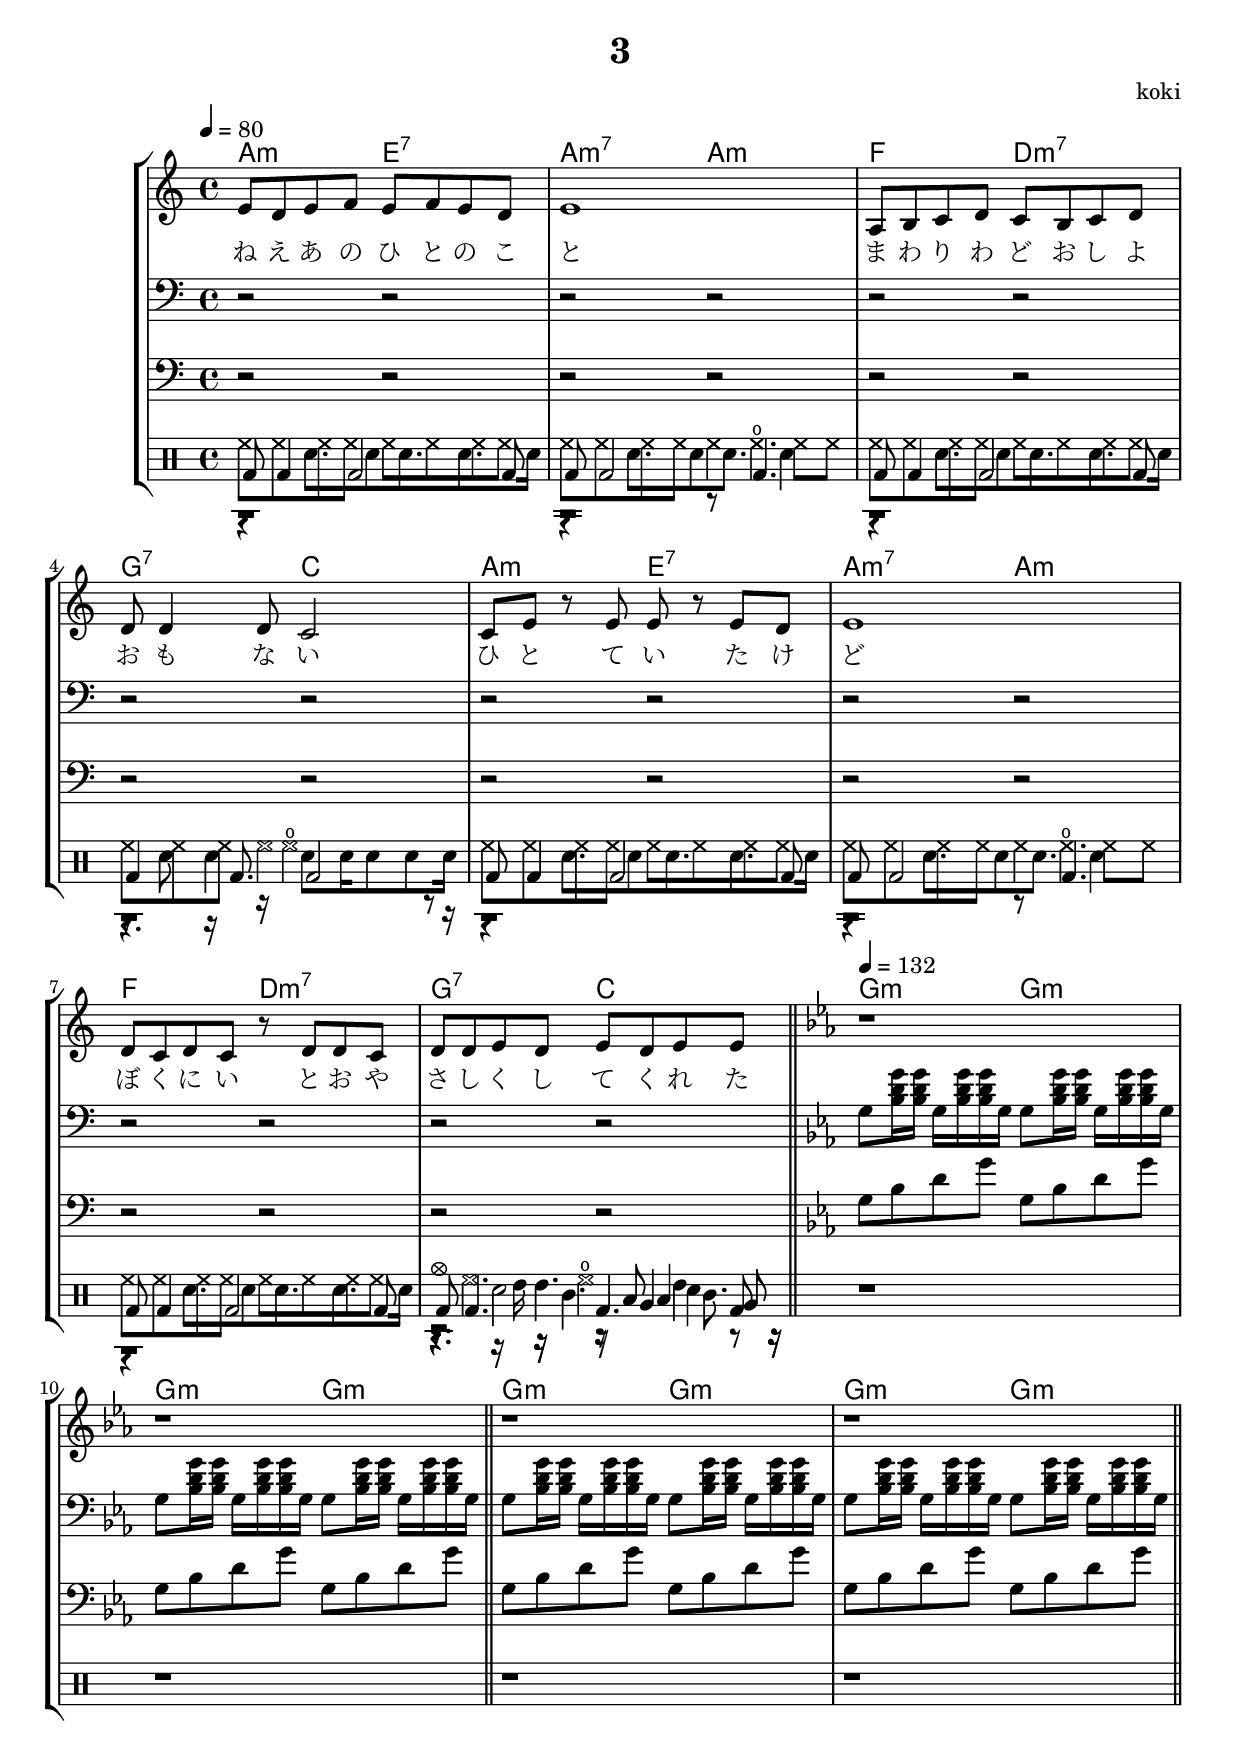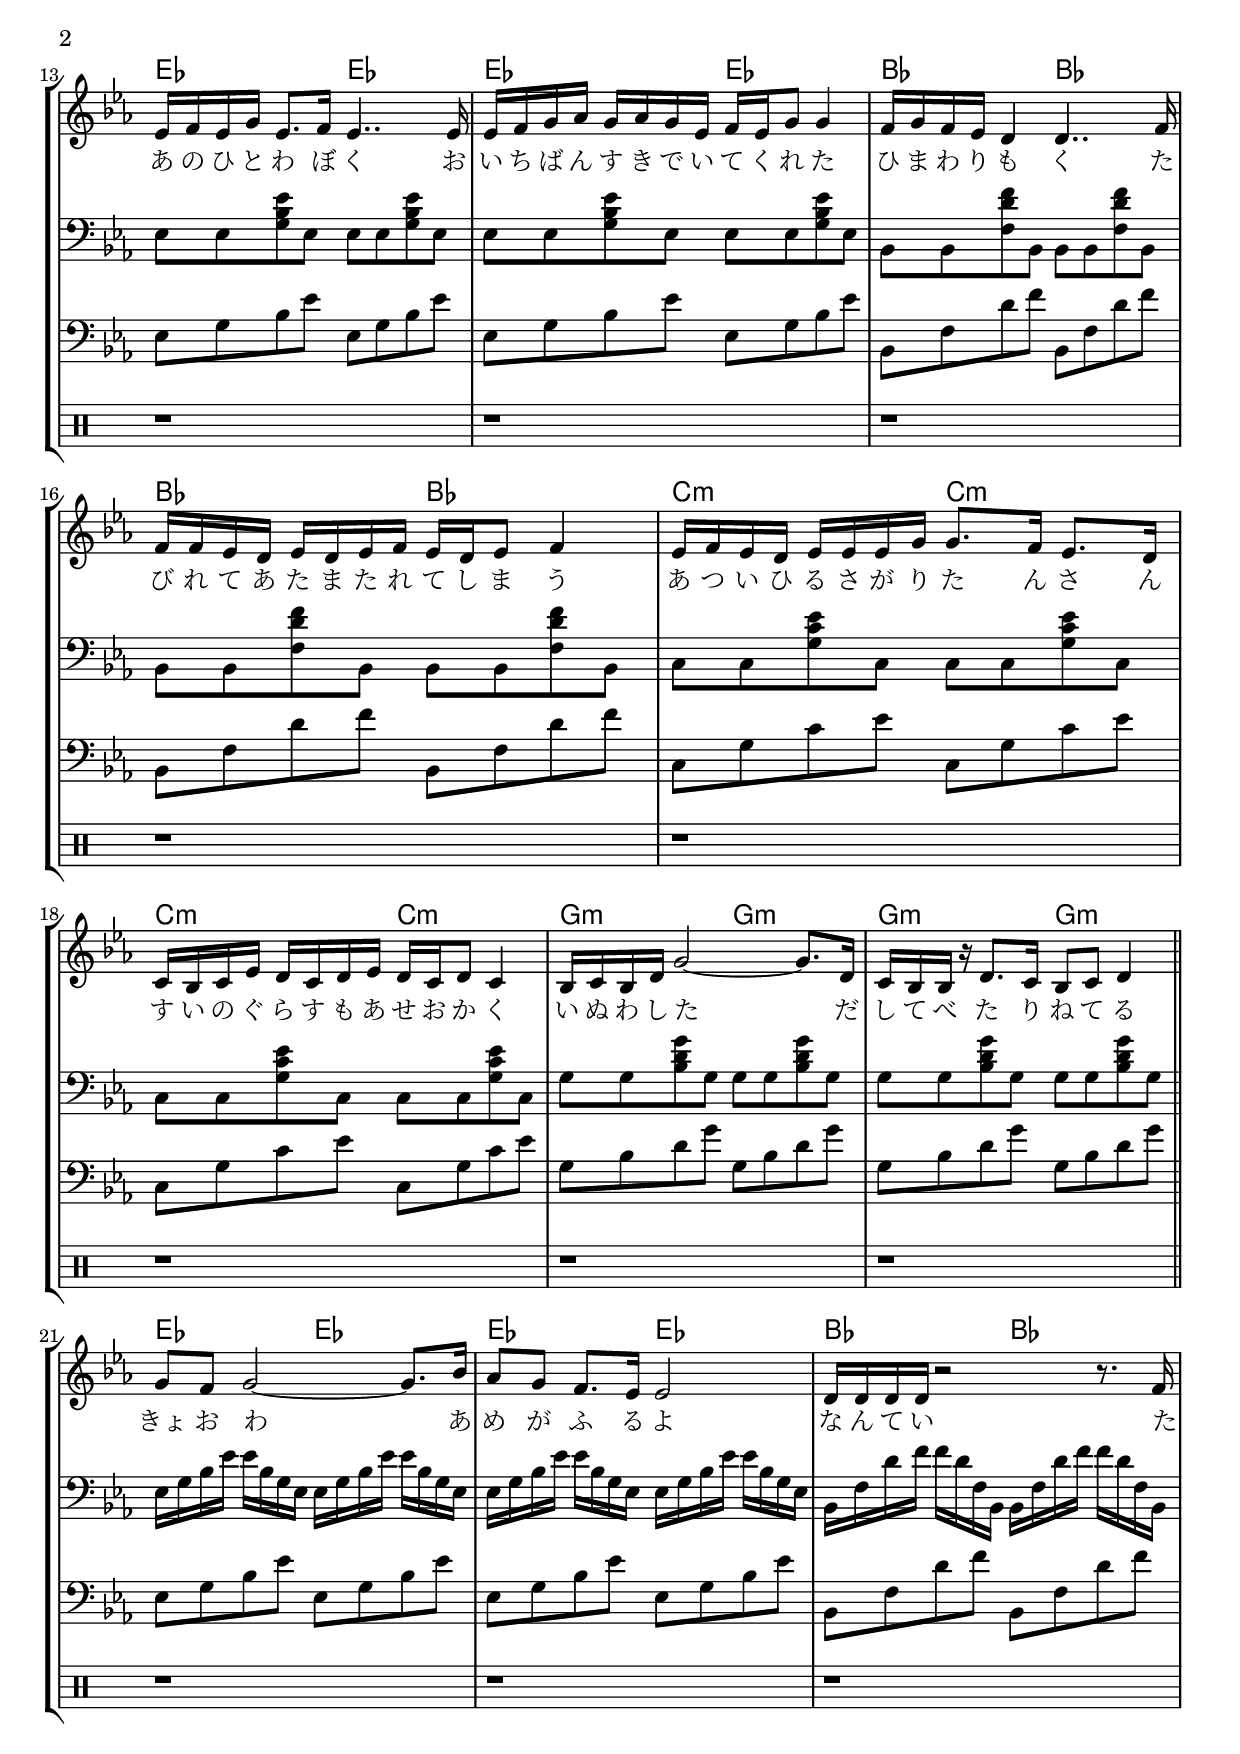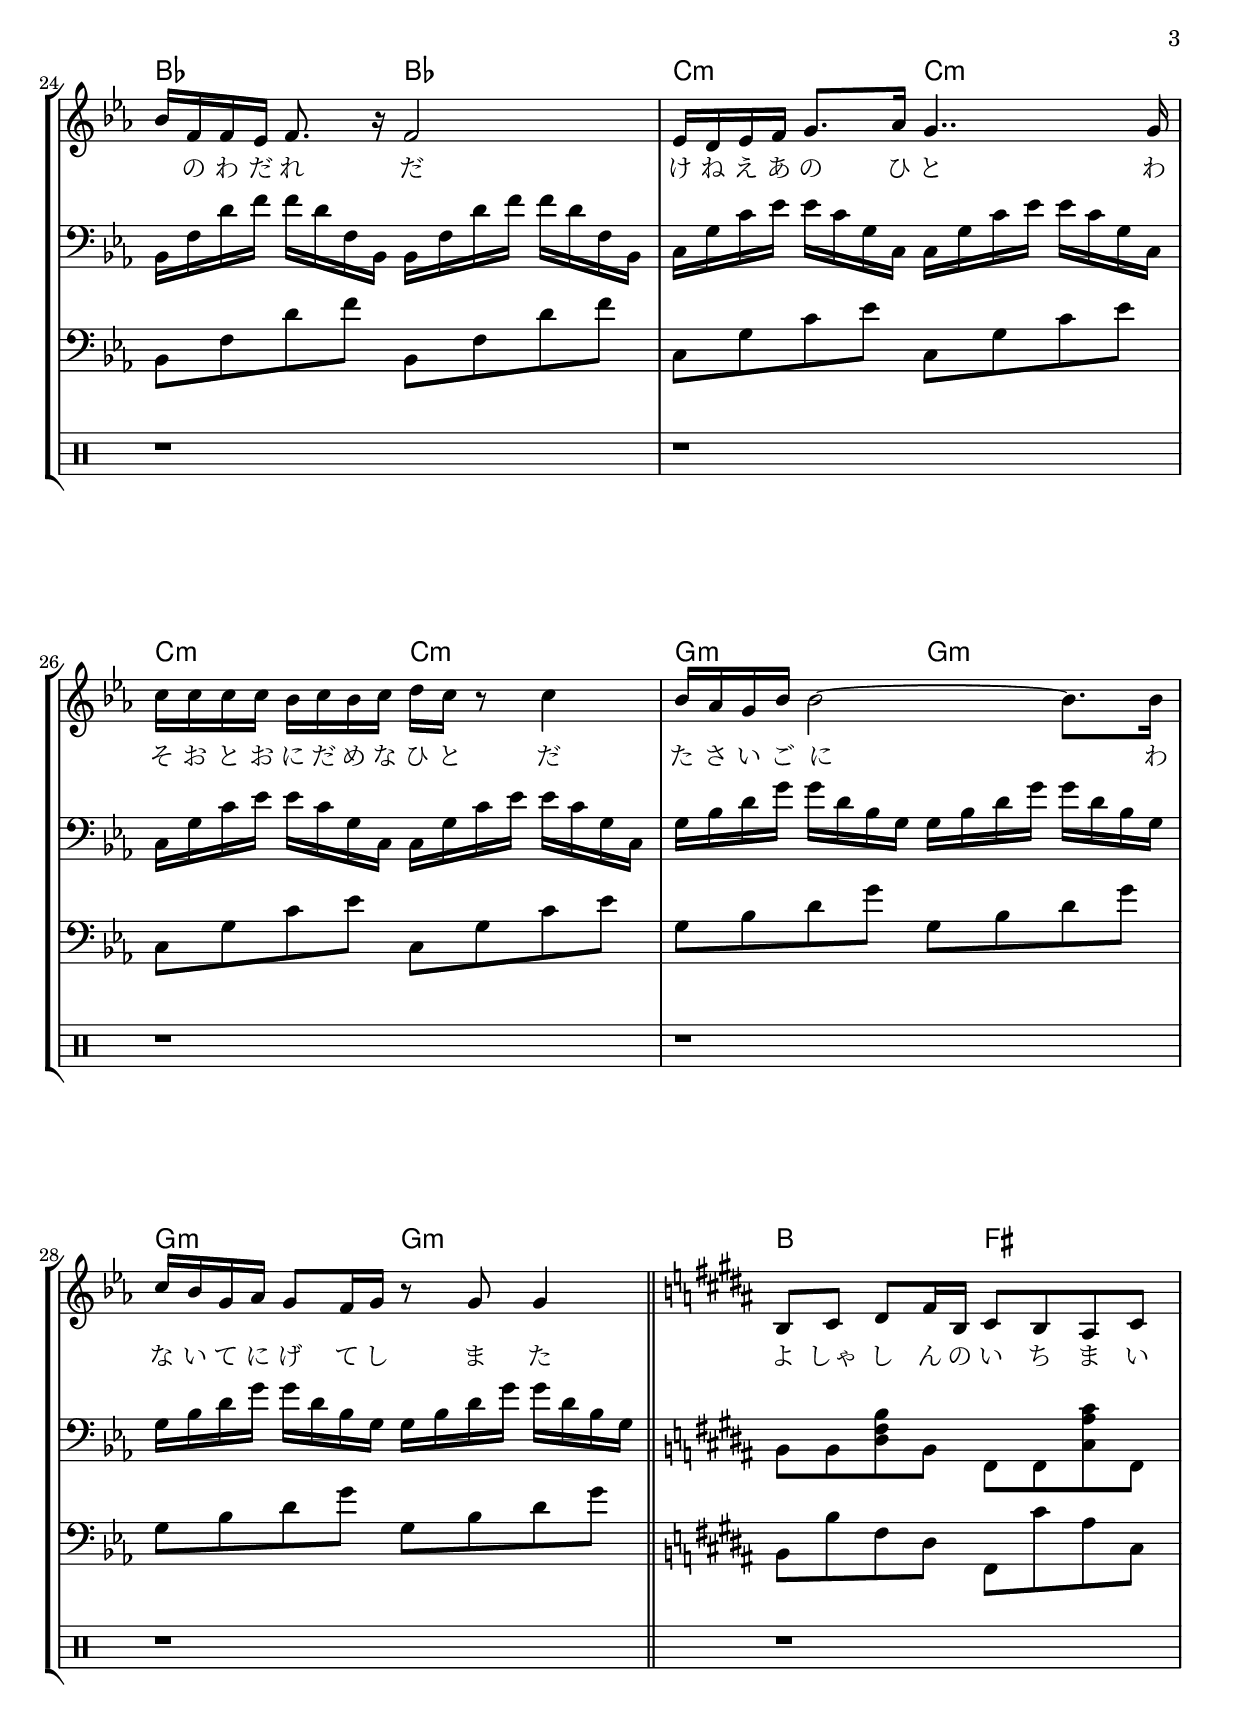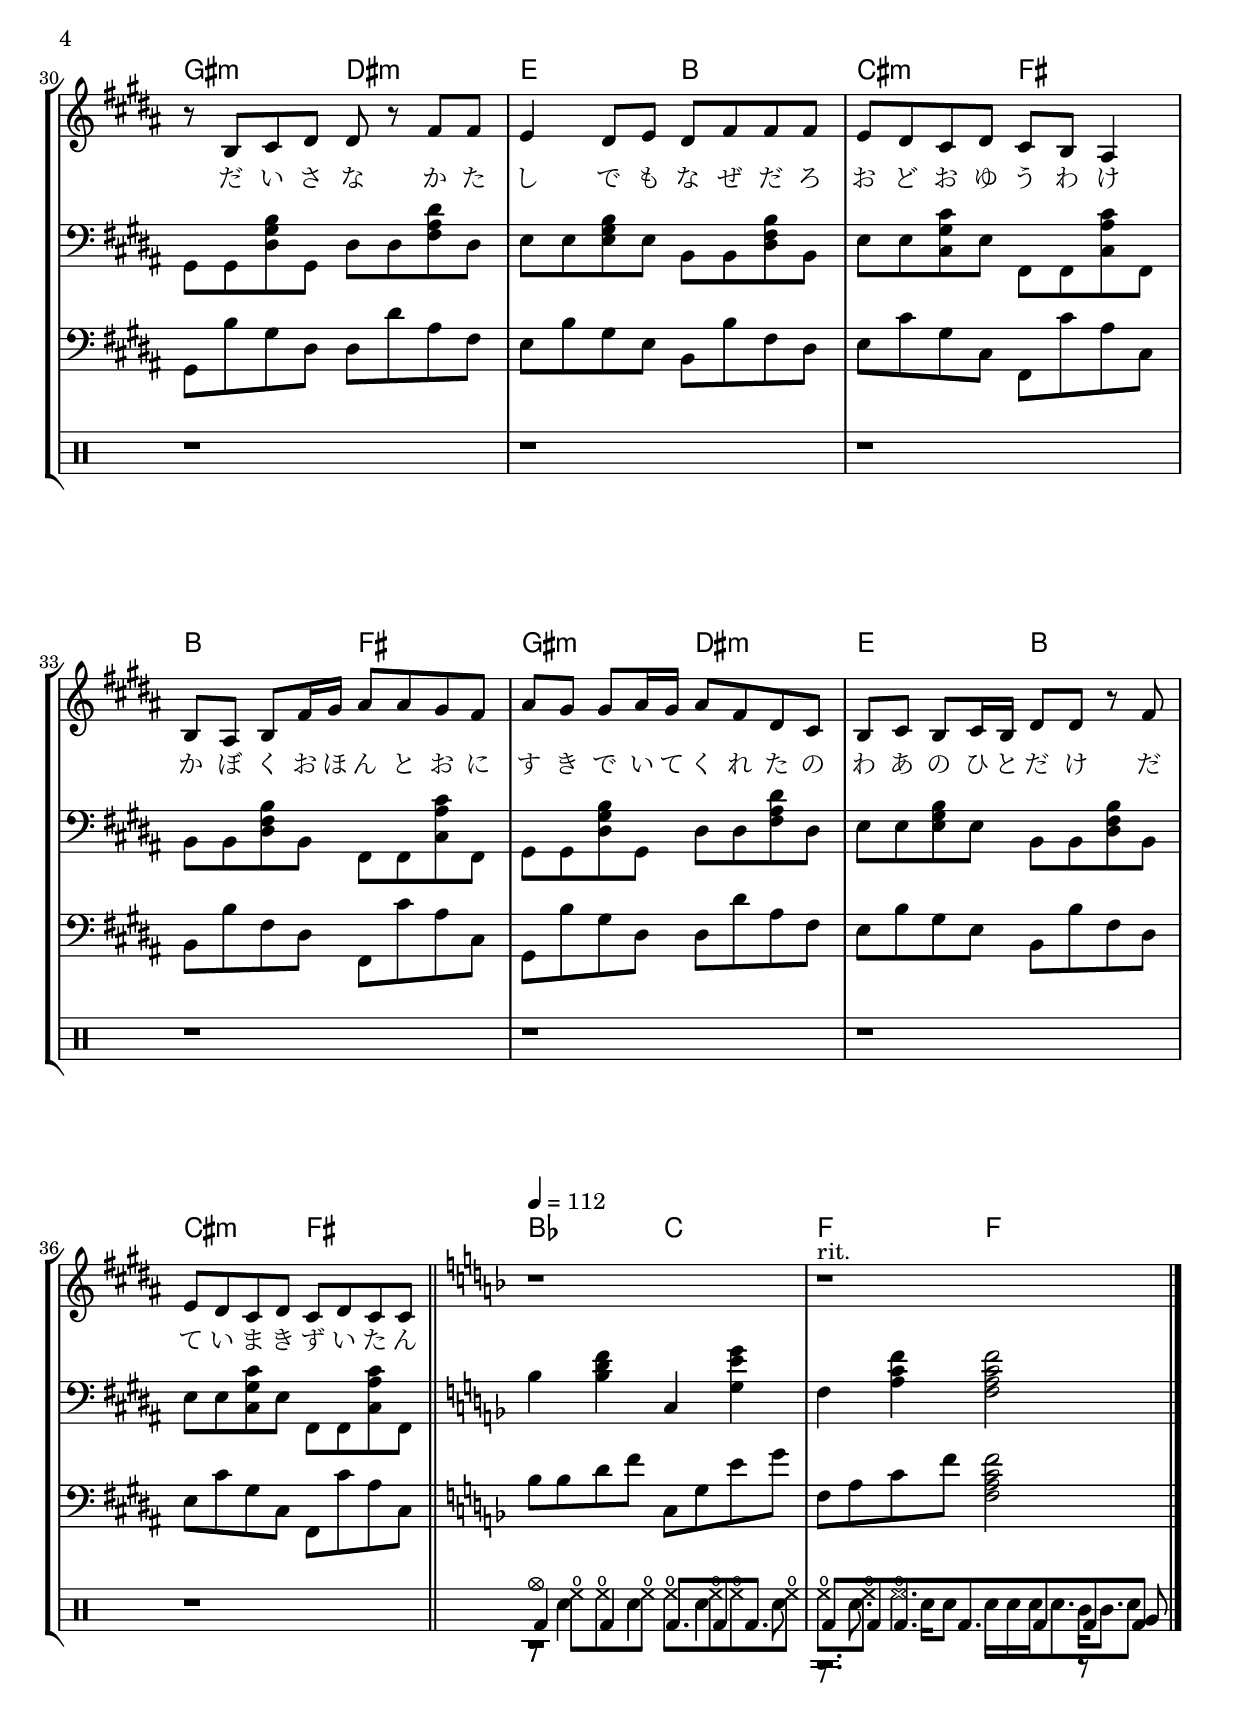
\version "2.12.1"

\header {
	title = \markup {3}
	composer = \markup \center-column {koki}
}

harmony = \chordmode {
	a2:m e:7 a:min7 a:m f d:min7 g:7 c a:m e:7 a:min7 a:m f d:min7 g:7 c 

	g:m g:m g:m g:m 

	g:m g:m g:m g:m 

	es es es es bes bes bes bes c:m c:m c:m c:m g:m g:m g:m g:m 

	es es es es bes bes bes bes c:m c:m c:m c:m g:m g:m g:m g:m 

	b fis gis:m dis:m e b cis:m fis b fis gis:m dis:m e b cis:m fis 

	bes c f f 
}

melody = {
	\set Staff.midiInstrument = #"mmi0.34"
		\key c \major
	\tempo 4 = 80
 e'8  d'8  e'8  f'8  e'8  f'8  e'8  d'8 
	e'1 
	a8  b8  c'8  d'8  c'8  b8  c'8  d'8 
	d'8  d'4  d'8  c'2 
	c'8  e'8  r8  e'8  e'8  r8  e'8  d'8 
	e'1 
	d'8  c'8  d'8  c'8  r8  d'8  d'8  c'8 
	d'8  d'8  e'8  d'8  e'8  d'8  e'8  e'8
	\key es \major
	\tempo 4 = 132
	r1 | r1   
	r1 | r1   
	\set Staff.midiInstrument = #"mmi0.34"
	 es'16  f'16  es'16  g'16  es'8.  f'16  es'4..  es'16 
	es'16  f'16  g'16  as'16  g'16  as'16  g'16  es'16  f'16  es'16  g'8  g'4 
	f'16  g'16  f'16  es'16  d'4  d'4..  f'16 
	f'16  f'16  es'16  d'16  es'16  d'16  es'16  f'16  es'16  d'16  es'8  f'4 
	es'16  f'16  es'16  d'16  es'16  es'16  es'16  g'16  g'8.  f'16  es'8.  d'16 
	c'16  bes16  c'16  es'16  d'16  c'16  d'16  es'16  d'16  c'16  d'8  c'4 
	bes16  c'16  bes16  d'16  g'2~g'8.  d'16 
	c'16  bes16  bes16  r16  d'8.  c'16  bes8  c'8  d'4
	\set Staff.midiInstrument = #"mmi0.34"
	 g'8  f'8  g'2~g'8.  bes'16 
	as'8  g'8  f'8.  es'16  es'2 
	d'16  d'16  d'16  d'16  r2~r8.  f'16 
	bes'16  f'16  f'16  es'16  f'8.  r16  f'2 
	es'16  d'16  es'16  f'16  g'8.  as'16  g'4..  g'16 
	c''16  c''16  c''16  c''16  bes'16  c''16  bes'16  c''16  d''16  c''16  r8  c''4 
	bes'16  as'16  g'16  bes'16  bes'2~bes'8.  bes'16 
	c''16  bes'16  g'16  as'16  g'8  f'16  g'16  r8  g'8  g'4
	\set Staff.midiInstrument = #"mmi0.34"
		\key b \major
 b8  cis'8  dis'8  fis'16  b16  cis'8  b8  ais8  cis'8 
	r8  b8  cis'8  dis'8  dis'8  r8  fis'8  fis'8 
	e'4  dis'8  e'8  dis'8  fis'8  fis'8  fis'8 
	e'8  dis'8  cis'8  dis'8  cis'8  b8  ais4 
	b8  ais8  b8  fis'16  gis'16  ais'8  ais'8  gis'8  fis'8 
	ais'8  gis'8  gis'8  ais'16  gis'16  ais'8  fis'8  dis'8  cis'8 
	b8  cis'8  b8  cis'16  b16  dis'8  dis'8  r8  fis'8 
	e'8  dis'8  cis'8  dis'8  cis'8  dis'8  cis'8  cis'8
	\key f \major
	\tempo 4 = 112
	r1 | r1^"rit." \bar "|."
}

words = \lyricmode {
	ね  え  あ  の  ひ  と  の  こ  と  ま  わ  り  わ  ど  お  し  よ  お  も  な  い  ひ  と  て  い  た  け  ど  ぼ  く  に  い  と  お  や  さ  し  く  し  て  く  れ  た  
	
	
	あ  の  ひ  と  わ  ぼ  く  お  い  ち  ば  ん  す  き  で  い  て  く  れ  た  ひ  ま  わ  り  も  く  た  び  れ  て  あ  た  ま  た  れ  て  し  ま  う  あ  つ  い  ひ  る  さ  が  り  た  ん  さ  ん  す  い  の  ぐ  ら  す  も  あ  せ  お  か  く  い  ぬ  わ  し  た  だ  し  て  べ  た  り  ね  て  る  
	きょ  お  わ  あ  め  が  ふ  る  よ  な  ん  て  い  た  の  わ  だ  れ  だ  け  ね  え  あ  の  ひ  と  わ  そ  お  と  お  に  だ  め  な  ひ  と  だ  た  さ  い  ご  に  わ  な  い  て  に  げ  て  し  ま  た  よ  
	しゃ  し  ん  の  い  ち  ま  い  だ  い  さ  な  か  た  し  で  も  な  ぜ  だ  ろ  お  ど  お  ゆ  う  わ  け  か  ぼ  く  お  ほ  ん  と  お  に  す  き  で  い  て  く  れ  た  の  わ  あ  の  ひ  と  だ  け  だ  て  い  ま  き  ず  い  た  ん  だ  
	
}

tempochange = {
	\tempo 4 = 80
	r1 | r1 | r1 | r1 | r1 | r1 | r1 | r1 \bar "||"
	\tempo 4 = 132
	r1 | r1 \bar "||"
	\tempo 4 = 132
	r1 | r1 \bar "||"
	\tempo 4 = 132
	r1 | r1 | r1 | r1 | r1 | r1 | r1 | r1 \bar "||"
	\tempo 4 = 132
	r1 | r1 | r1 | r1 | r1 | r1 | r1 | r1 \bar "||"
	\tempo 4 = 132
	r1 | r1 | r1 | r1 | r1 | r1 | r1 | r1 \bar "||"
	\tempo 4 = 112
	r1 | \tempo 4 = 84 r2 \tempo 4 = 74 r2 \bar "|."
}

mainacc = {
	\clef bass
	\set Staff.midiInstrument = #"Acoustic grand"
	\key c \major
	\tempo 4 = 80
	r2
	r2
	r2
	r2
	r2
	r2
	r2
	r2
	r2
	r2
	r2
	r2
	r2
	r2
	r2
	r2
	\bar "||"

	\set Staff.midiInstrument = #"Pizzicato Strings"
	\key es \major
	\tempo 4 = 132
	g8 <bes d' g'>16 <bes d' g'>16   g16 <bes d' g'>16 <bes d' g'>16 g16
	g8 <bes d' g'>16 <bes d' g'>16   g16 <bes d' g'>16 <bes d' g'>16 g16
	g8 <bes d' g'>16 <bes d' g'>16   g16 <bes d' g'>16 <bes d' g'>16 g16
	g8 <bes d' g'>16 <bes d' g'>16   g16 <bes d' g'>16 <bes d' g'>16 g16
	\bar "||"

	\set Staff.midiInstrument = #"Pizzicato Strings"
	g8 <bes d' g'>16 <bes d' g'>16   g16 <bes d' g'>16 <bes d' g'>16 g16
	g8 <bes d' g'>16 <bes d' g'>16   g16 <bes d' g'>16 <bes d' g'>16 g16
	g8 <bes d' g'>16 <bes d' g'>16   g16 <bes d' g'>16 <bes d' g'>16 g16
	g8 <bes d' g'>16 <bes d' g'>16   g16 <bes d' g'>16 <bes d' g'>16 g16
	\bar "||"

	\set Staff.midiInstrument = #"Pizzicato Strings"
	es8 es8 <g bes es'>8 es8
	es8 es8 <g bes es'>8 es8
	es8 es8 <g bes es'>8 es8
	es8 es8 <g bes es'>8 es8
	bes,8 bes,8 <f d' f'>8 bes,8
	bes,8 bes,8 <f d' f'>8 bes,8
	bes,8 bes,8 <f d' f'>8 bes,8
	bes,8 bes,8 <f d' f'>8 bes,8
	c8 c8 <g c' es'>8 c8
	c8 c8 <g c' es'>8 c8
	c8 c8 <g c' es'>8 c8
	c8 c8 <g c' es'>8 c8
	g8 g8 <bes d' g'>8 g8
	g8 g8 <bes d' g'>8 g8
	g8 g8 <bes d' g'>8 g8
	g8 g8 <bes d' g'>8 g8
	\bar "||"

	\set Staff.midiInstrument = #"Pizzicato Strings"
	es16 g bes es' es' bes g es
	es16 g bes es' es' bes g es
	es16 g bes es' es' bes g es
	es16 g bes es' es' bes g es
	bes,16 f d' f' f' d' f bes,
	bes,16 f d' f' f' d' f bes,
	bes,16 f d' f' f' d' f bes,
	bes,16 f d' f' f' d' f bes,
	c16 g c' es' es' c' g c
	c16 g c' es' es' c' g c
	c16 g c' es' es' c' g c
	c16 g c' es' es' c' g c
	g16 bes d' g' g' d' bes g
	g16 bes d' g' g' d' bes g
	g16 bes d' g' g' d' bes g
	g16 bes d' g' g' d' bes g
	\bar "||"

	\set Staff.midiInstrument = #"Bassoon"
	\key b \major
	b,8 b,8 <dis fis b>8 b,8
	fis,8 fis,8 <cis ais cis'>8 fis,8
	gis,8 gis,8 <dis gis b>8 gis,8
	dis8 dis8 <fis ais dis'>8 dis8
	e8 e8 <e gis b>8 e8
	b,8 b,8 <dis fis b>8 b,8
	e8 e8 <cis gis cis'>8 e8
	fis,8 fis,8 <cis ais cis'>8 fis,8
	b,8 b,8 <dis fis b>8 b,8
	fis,8 fis,8 <cis ais cis'>8 fis,8
	gis,8 gis,8 <dis gis b>8 gis,8
	dis8 dis8 <fis ais dis'>8 dis8
	e8 e8 <e gis b>8 e8
	b,8 b,8 <dis fis b>8 b,8
	e8 e8 <cis gis cis'>8 e8
	fis,8 fis,8 <cis ais cis'>8 fis,8
	\bar "||"

	\set Staff.midiInstrument = #"Pan Flute"
	\key f \major
	\tempo 4 = 112
	bes4 <bes d' f'>4
	c4 <g e' g'>4
	f4 <a c' f'>4
	<f a c' f'>2
	\bar "|."
}

subacc = {
	\clef bass
	\set Staff.midiInstrument = #"Acoustic grand"
	\key c \major
	\tempo 4 = 80
	r2
	r2
	r2
	r2
	r2
	r2
	r2
	r2
	r2
	r2
	r2
	r2
	r2
	r2
	r2
	r2
	\bar "||"

	\set Staff.midiInstrument = #"Clav"
	\key es \major
	\tempo 4 = 132
	g8 bes8 d'8 g'8
	g8 bes8 d'8 g'8
	g8 bes8 d'8 g'8
	g8 bes8 d'8 g'8
	\bar "||"

	\set Staff.midiInstrument = #"Clav"
	g8 bes8 d'8 g'8
	g8 bes8 d'8 g'8
	g8 bes8 d'8 g'8
	g8 bes8 d'8 g'8
	\bar "||"

	\set Staff.midiInstrument = #"Clav"
	es8 g8 bes8 es'8
	es8 g8 bes8 es'8
	es8 g8 bes8 es'8
	es8 g8 bes8 es'8
	bes,8 f8 d'8 f'8
	bes,8 f8 d'8 f'8
	bes,8 f8 d'8 f'8
	bes,8 f8 d'8 f'8
	c8 g8 c'8 es'8
	c8 g8 c'8 es'8
	c8 g8 c'8 es'8
	c8 g8 c'8 es'8
	g8 bes8 d'8 g'8
	g8 bes8 d'8 g'8
	g8 bes8 d'8 g'8
	g8 bes8 d'8 g'8
	\bar "||"

	\set Staff.midiInstrument = #"Clav"
	es8 g8 bes8 es'8
	es8 g8 bes8 es'8
	es8 g8 bes8 es'8
	es8 g8 bes8 es'8
	bes,8 f8 d'8 f'8
	bes,8 f8 d'8 f'8
	bes,8 f8 d'8 f'8
	bes,8 f8 d'8 f'8
	c8 g8 c'8 es'8
	c8 g8 c'8 es'8
	c8 g8 c'8 es'8
	c8 g8 c'8 es'8
	g8 bes8 d'8 g'8
	g8 bes8 d'8 g'8
	g8 bes8 d'8 g'8
	g8 bes8 d'8 g'8
	\bar "||"

	\set Staff.midiInstrument = #"Clav"
	\key b \major
	b,8 b fis dis
	fis,8 cis' ais cis
	gis,8 b gis dis
	dis8 dis' ais fis
	e8 b gis e
	b,8 b fis dis
	e8 cis' gis cis
	fis,8 cis' ais cis
	b,8 b fis dis
	fis,8 cis' ais cis
	gis,8 b gis dis
	dis8 dis' ais fis
	e8 b gis e
	b,8 b fis dis
	e8 cis' gis cis
	fis,8 cis' ais cis
	\bar "||"

	\set Staff.midiInstrument = #"Clav"
	\key f \major
	\tempo 4 = 112
	bes8 bes8 d'8 f'8
	c8 g8 e'8 g'8
	f8 a8 c'8 f'8
	<f a c' f'>2
	\bar "|."
}

percA = {
	\drummode {
	hh8 hh8 hh8 hh8 hh8 hh8 hh8 hh8  |hh8 hh8 hh8 hh8 hh4 hh8 hh8  |hh8 hh8 hh8 hh8 hh8 hh8 hh8 hh8  |hh8 hh8 hh8 hh2 r8  |hh8 hh8 hh8 hh8 hh8 hh8 hh8 hh8  |hh8 hh8 hh8 hh8 hh4 hh8 hh8  |hh8 hh8 hh8 hh8 hh8 hh8 hh8 hh8  |r8 hh2. r8  \bar "||"
	r1 |r1 \bar "||"
	r1 |r1 \bar "||"
	r1 |r1 |r1 |r1 |r1 |r1 |r1 |r1 \bar "||"
	r1 |r1 |r1 |r1 |r1 |r1 |r1 |r1 \bar "||"
	r1 |r1 |r1 |r1 |r1 |r1 |r1 |r1 \bar "||"
	r8 hho8 hho8 hho8 hho8 hho8 hho8 hho8  |hho8 hho8 hho2.  \bar "|."
	}
}

percB = {
	\drummode {
	r4 sn8. sn8 sn8. sn8. sn16  |r4 sn8. sn8 sn8. sn4  |r4 sn8. sn8 sn8. sn8. sn16  |r8 sn8 sn4 sn8 sn16 sn8 sn8 sn16  |r4 sn8. sn8 sn8. sn8. sn16  |r4 sn8. sn8 sn8. sn4  |r4 sn8. sn8 sn8. sn8. sn16  |r4 sn2 sn4  \bar "||"
	r1 |r1 \bar "||"
	r1 |r1 \bar "||"
	r1 |r1 |r1 |r1 |r1 |r1 |r1 |r1 \bar "||"
	r1 |r1 |r1 |r1 |r1 |r1 |r1 |r1 \bar "||"
	r1 |r1 |r1 |r1 |r1 |r1 |r1 |r1 \bar "||"
	r8 sn4 sn4 sn4 sn8  |r8 sn8. sn16 sn8 sn16 sn16 sn16 sn8. sn8  \bar "|."
	}
}

percC = {
	\drummode {
	bd8 bd4 bd2 bd8  |bd8 bd2 bd4.  |bd8 bd4 bd2 bd8  |bd4 r16 bd8. bd2  |bd8 bd4 bd2 bd8  |bd8 bd2 bd4.  |bd8 bd4 bd2 bd8  |bd8 bd4. bd4. bd8  \bar "||"
	r1 |r1 \bar "||"
	r1 |r1 \bar "||"
	r1 |r1 |r1 |r1 |r1 |r1 |r1 |r1 \bar "||"
	r1 |r1 |r1 |r1 |r1 |r1 |r1 |r1 \bar "||"
	r1 |r1 |r1 |r1 |r1 |r1 |r1 |r1 \bar "||"
	bd4 bd4 bd8. bd8 bd8.  |bd8 bd8 bd8. bd8. bd8 bd8 bd8  \bar "|."
	}
}

percD = {
	\drummode {
	r1  |r2 r8 hho4.  |r1  |r4. r16 hho2 r16  |r1  |r2 r8 hho4.  |r1  |r4. r16 hho2 r16  \bar "||"
	r1 |r1 \bar "||"
	r1 |r1 \bar "||"
	r1 |r1 |r1 |r1 |r1 |r1 |r1 |r1 \bar "||"
	r1 |r1 |r1 |r1 |r1 |r1 |r1 |r1 \bar "||"
	r1 |r1 |r1 |r1 |r1 |r1 |r1 |r1 \bar "||"
	cymc1  |r1  \bar "|."
	}
}

percE = {
	\drummode {
	r1 |r1 |r1 |r1 |r1 |r1 |r1 |cymc1  \bar "||"
	r1 |r1 \bar "||"
	r1 |r1 \bar "||"
	r1 |r1 |r1 |r1 |r1 |r1 |r1 |r1 \bar "||"
	r1 |r1 |r1 |r1 |r1 |r1 |r1 |r1 \bar "||"
	r1 |r1 |r1 |r1 |r1 |r1 |r1 |r1 \bar "||"
	r1 |r1 \bar "|."
	}
}

percF = {
	\drummode {
	r1 |r1 |r1 |r1 |r1 |r1 |r1 |r4 r16 tommh16 tommh4. tommh4  \bar "||"
	r1 | r1 \bar "||"
	r1 | r1 \bar "||"
	r1 | r1 | r1 | r1 | r1 | r1 | r1 | r1 \bar "||"
	r1 | r1 | r1 | r1 | r1 | r1 | r1 | r1 \bar "||"
	r1 | r1 | r1 | r1 | r1 | r1 | r1 | r1 \bar "||"
	r1 |r2. r8 tomfh8  \bar "|."
	}
}

percG = {
	\drummode {
	r1 |r1 |r1 |r1 |r1 |r1 |r1 |r4. r16 tomml4. tomml8.  \bar "||"
	r1 | r1 \bar "||"
	r1 | r1 \bar "||"
	r1 | r1 | r1 | r1 | r1 | r1 | r1 | r1 \bar "||"
	r1 | r1 | r1 | r1 | r1 | r1 | r1 | r1 \bar "||"
	r1 | r1 | r1 | r1 | r1 | r1 | r1 | r1 \bar "||"
	r1 |r2. tomml16 tomml8.  \bar "|."
	}
}

percH = {
	\drummode {
	r1 |r1 |r1 |r1 |r1 |r1 |r1 |r2 r16 toml8 toml4 r16  \bar "||"
	r1 | r1 \bar "||"
	r1 | r1 \bar "||"
	r1 | r1 | r1 | r1 | r1 | r1 | r1 | r1 \bar "||"
	r1 | r1 | r1 | r1 | r1 | r1 | r1 | r1 \bar "||"
	r1 | r1 | r1 | r1 | r1 | r1 | r1 | r1 \bar "||"
	r1 | r1 \bar "|."
	}
}

percI = {
	\drummode {
	r1 |r1 |r1 |r1 |r1 |r1 |r1 |r2 r8 tomfh4 tomfh8  \bar "||"
	r1 | r1 \bar "||"
	r1 | r1 \bar "||"
	r1 | r1 | r1 | r1 | r1 | r1 | r1 | r1 \bar "||"
	r1 | r1 | r1 | r1 | r1 | r1 | r1 | r1 \bar "||"
	r1 | r1 | r1 | r1 | r1 | r1 | r1 | r1 \bar "||"
	r1 | r1 \bar "|."
	}
}

\score {
	<<
		\new StaffGroup <<
			\new ChordNames {\harmony}
			\new Voice = "melody" {\melody}
			\new Lyrics \lyricsto "melody" \words
			\new Staff = "mainacc" {\mainacc}
			\new Staff = "subacc" {\subacc}
			\new DrumStaff <<
				\new DrumVoice {\percA}
				\new DrumVoice {\percB}
				\new DrumVoice {\percC}
				\new DrumVoice {\percD}
				\new DrumVoice {\percE}
				\new DrumVoice {\percF}
				\new DrumVoice {\percG}
				\new DrumVoice {\percH}
				\new DrumVoice {\percI}
			>>
		>>
	>>
	\layout { }
}
